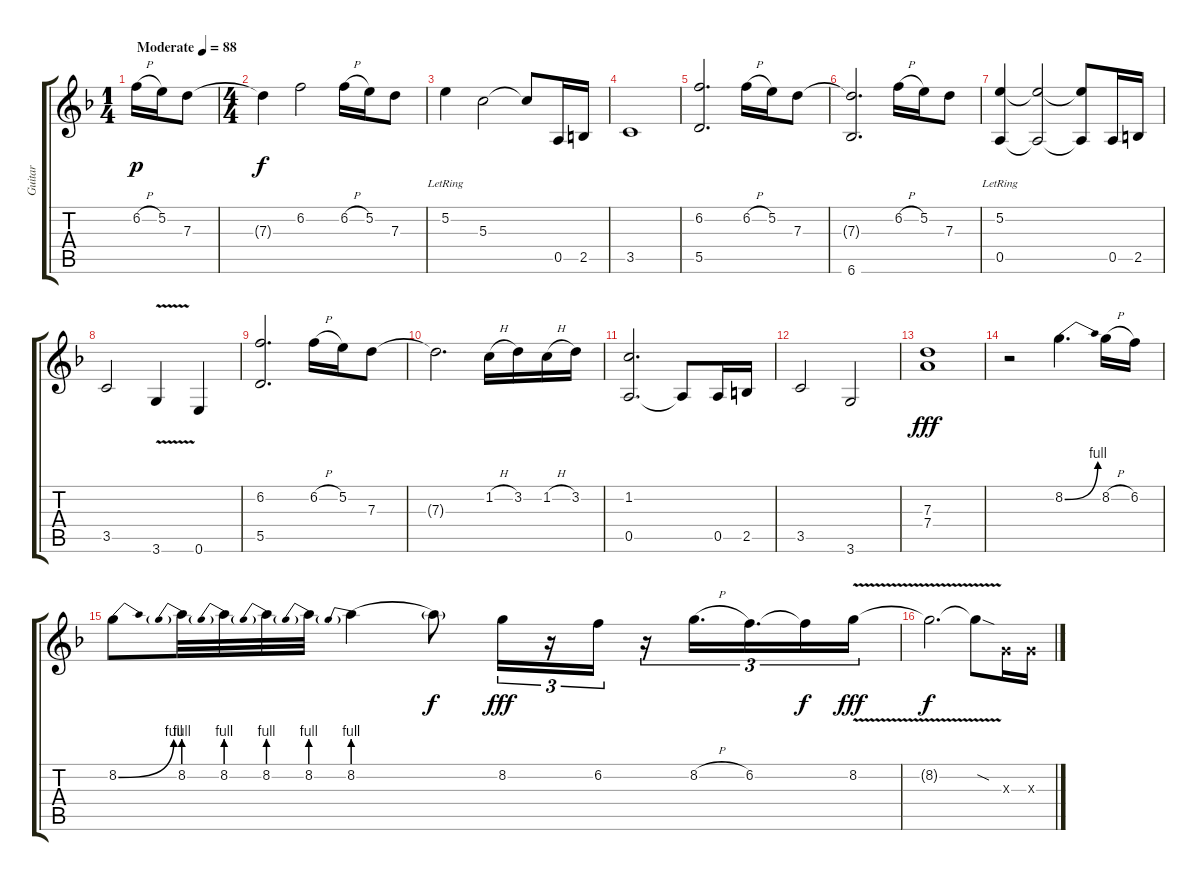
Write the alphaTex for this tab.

\track ("Guitar" "Guitar") {instrument electricguitarclean}
\staff {score tabs}
\tuning (E4 B3 G3 D3 A2 E2) {hide}
\ts (1 4)
\tempo (88 "Moderate")
\clef g2
\ks dminor
6.2{h}.16{dy p instrument electricguitarclean} 5.2.16 7.3.8 |
\ts (4 4)
7.3{t}.4{dy f} 6.2.2 6.2{h}.16 5.2.16 7.3.8 |
5.2{lr}.4 5.3.2 5.3{t}.8 0.5.16 2.5.16 |
3.5.1 |
(6.2 5.5).2{d} 6.2{h}.16 5.2.16 7.3.8 |
(7.3{t} 6.6).2{d} 6.2{h}.16 5.2.16 7.3.8 |
(5.2{lr} 0.5).4 (5.2{t} 0.5{t}).2 (5.2{t} 0.5{t}).8 0.5.16 2.5.16 |
3.5.2 3.6{v}.4 0.6.4 |
(6.2 5.5).2{d} 6.2{h}.16 5.2.16 7.3.8 |
7.3{t}.2{d} 1.2{h}.16 3.2.16 1.2{h}.16 3.2.16 |
(1.2 0.5).2{d} 0.5{t}.8 0.5.16 2.5.16 |
3.5.2 3.6.2 |
(7.3 7.4).1{dy fff instrument overdrivenguitar} |
r.2 8.2{be (bend 0 0 60 4)}.4{d} 8.2{h}.16 6.2.16 |
8.2{be (bend 0 0 60 4)}.8 8.2{be (prebend 0 4 60 4)}.32 8.2{be (prebend 0 4 60 4)}.32 8.2{be (prebend 0 4 60 4)}.32 8.2{be (prebend 0 4 60 4)}.32 8.2{be (prebend 0 4 60 4)}.4 8.2{t}.8{dy f} 8.2.16{tu (3 2) dy fff} r.16{tu (3 2)} 6.2.16{tu (3 2)} r.16{tu (3 2)} 8.2{h}.16{d tu (3 2)} 6.2.16{d tu (3 2)} 6.2{t}.16{tu (3 2) dy f} 8.2{v}.16{tu (3 2) dy fff} |
8.2{v t}.2{d dy f} 8.2{sod t}.8 0.3{x}.16 0.3{x}.16
